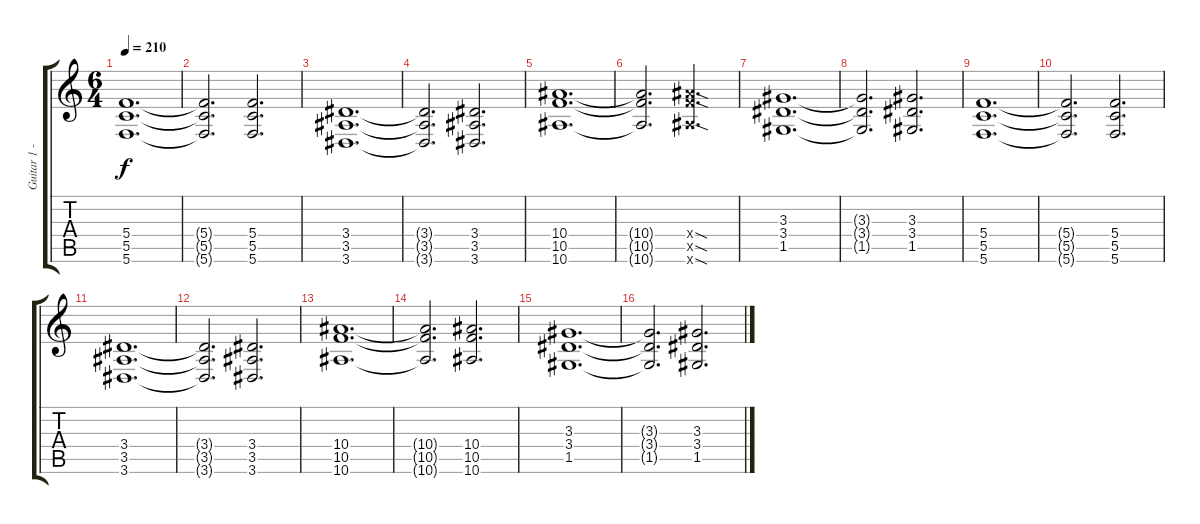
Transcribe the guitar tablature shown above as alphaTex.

\track ("Guitar 1 - Adam Dutkiewitz" "Guitar 1 -") {instrument distortionguitar}
\staff {score tabs}
\tuning (D4 A3 F3 C3 G2 C2) {hide}
\ts (6 4)
\tempo 210
\clef g2
\ks c
(5.4 5.5 5.6).1{d dy f} |
(5.4{t} 5.5{t} 5.6{t}).2{d} (5.4 5.5 5.6).2{d} |
(3.4 3.5 3.6).1{d} |
(3.4{t} 3.5{t} 3.6{t}).2{d} (3.4 3.5 3.6).2{d} |
(10.4 10.5 10.6).1{d} |
(10.4{t} 10.5{t} 10.6{t}).2{d} (10.4{sod x} 10.5{sod x} 10.6{sod x}).2{d} |
(3.3 3.4 1.5).1{d balance 8} |
(3.3{t} 3.4{t} 1.5{t}).2{d} (3.3 3.4 1.5).2{d} |
(5.4 5.5 5.6).1{d} |
(5.4{t} 5.5{t} 5.6{t}).2{d} (5.4 5.5 5.6).2{d} |
(3.4 3.5 3.6).1{d} |
(3.4{t} 3.5{t} 3.6{t}).2{d} (3.4 3.5 3.6).2{d} |
(10.4 10.5 10.6).1{d} |
(10.4{t} 10.5{t} 10.6{t}).2{d} (10.4 10.5 10.6).2{d} |
(3.3 3.4 1.5).1{d} |
(3.3{t} 3.4{t} 1.5{t}).2{d} (3.3 3.4 1.5).2{d}
